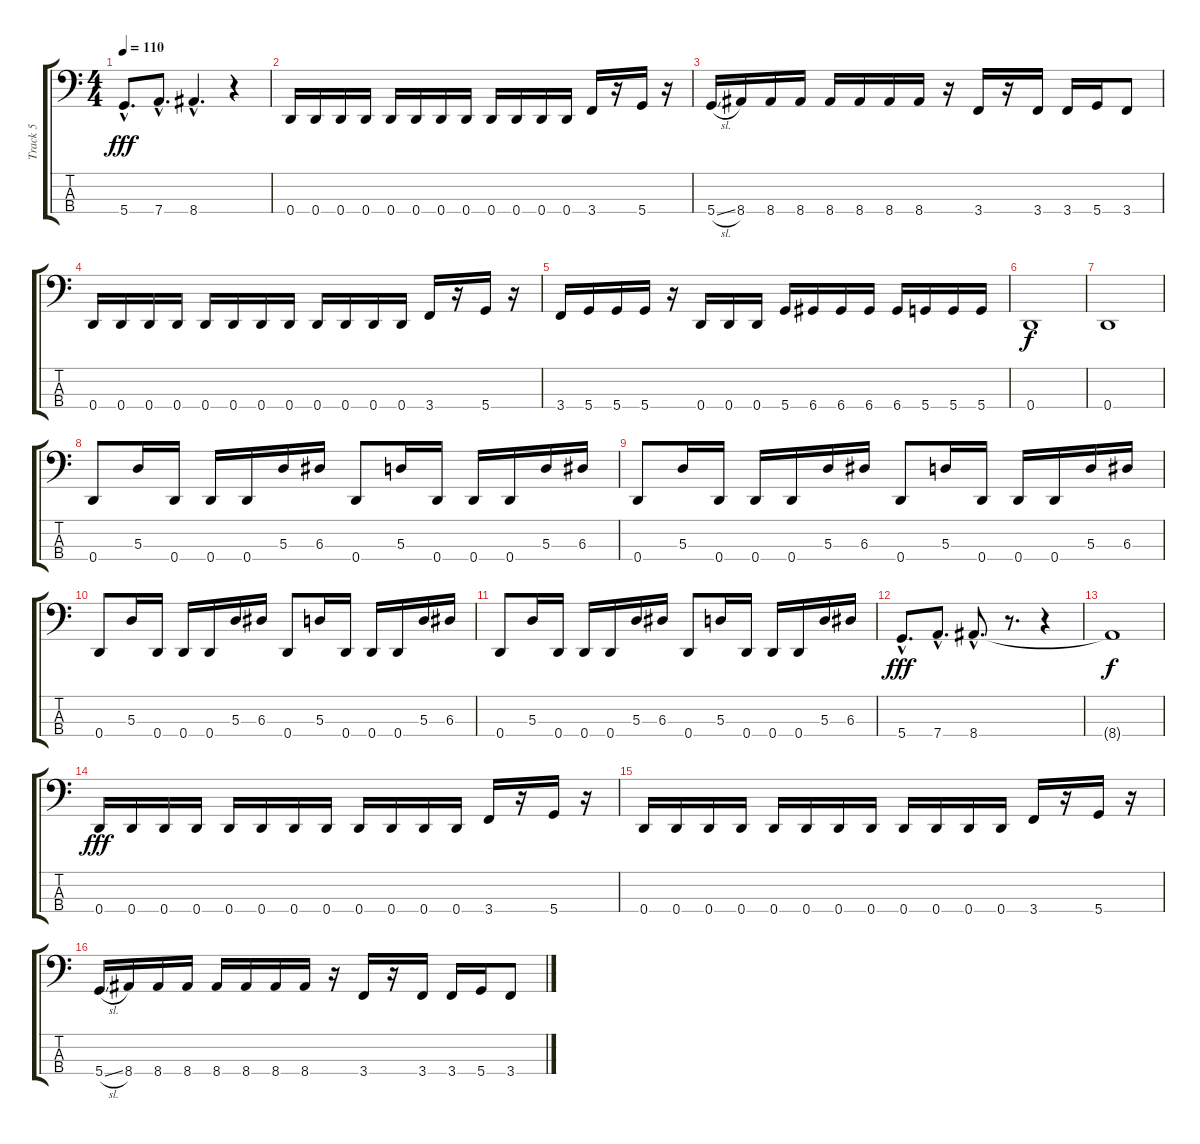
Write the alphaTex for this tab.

\track ("Track 5" "Track 5") {instrument synthbass1}
\staff {score tabs}
\tuning (G2 D2 A1 D1) {hide}
\ts (4 4)
\tempo 110
\clef f4
\ks c
5.4{hac}.8{d dy fff} 7.4{hac}.8{d} 8.4{hac}.4{d} r.4 |
0.4.16 0.4.16 0.4.16 0.4.16 0.4.16 0.4.16 0.4.16 0.4.16 0.4.16 0.4.16 0.4.16 0.4.16 3.4.16 r.16 5.4.16 r.16 |
5.4{sl}.16 8.4.16 8.4.16 8.4.16 8.4.16 8.4.16 8.4.16 8.4.16 r.16 3.4.16 r.16 3.4.16 3.4.16 5.4.16 3.4.8 |
0.4.16 0.4.16 0.4.16 0.4.16 0.4.16 0.4.16 0.4.16 0.4.16 0.4.16 0.4.16 0.4.16 0.4.16 3.4.16 r.16 5.4.16 r.16 |
3.4.16 5.4.16 5.4.16 5.4.16 r.16 0.4.16 0.4.16 0.4.16 5.4.16 6.4.16 6.4.16 6.4.16 6.4.16 5.4.16 5.4.16 5.4.16 |
0.4.1{dy f} |
0.4.1 |
0.4.8 5.3.16 0.4.16 0.4.16 0.4.16 5.3.16 6.3.16 0.4.8 5.3.16 0.4.16 0.4.16 0.4.16 5.3.16 6.3.16 |
0.4.8 5.3.16 0.4.16 0.4.16 0.4.16 5.3.16 6.3.16 0.4.8 5.3.16 0.4.16 0.4.16 0.4.16 5.3.16 6.3.16 |
0.4.8 5.3.16 0.4.16 0.4.16 0.4.16 5.3.16 6.3.16 0.4.8 5.3.16 0.4.16 0.4.16 0.4.16 5.3.16 6.3.16 |
0.4.8 5.3.16 0.4.16 0.4.16 0.4.16 5.3.16 6.3.16 0.4.8 5.3.16 0.4.16 0.4.16 0.4.16 5.3.16 6.3.16 |
5.4{hac}.8{d dy fff} 7.4{hac}.8{d} 8.4{hac}.8{d} r.8{d} r.4 |
8.4{t}.1{dy f} |
0.4.16{dy fff} 0.4.16 0.4.16 0.4.16 0.4.16 0.4.16 0.4.16 0.4.16 0.4.16 0.4.16 0.4.16 0.4.16 3.4.16 r.16 5.4.16 r.16 |
0.4.16 0.4.16 0.4.16 0.4.16 0.4.16 0.4.16 0.4.16 0.4.16 0.4.16 0.4.16 0.4.16 0.4.16 3.4.16 r.16 5.4.16 r.16 |
5.4{sl}.16 8.4.16 8.4.16 8.4.16 8.4.16 8.4.16 8.4.16 8.4.16 r.16 3.4.16 r.16 3.4.16 3.4.16 5.4.16 3.4.8
